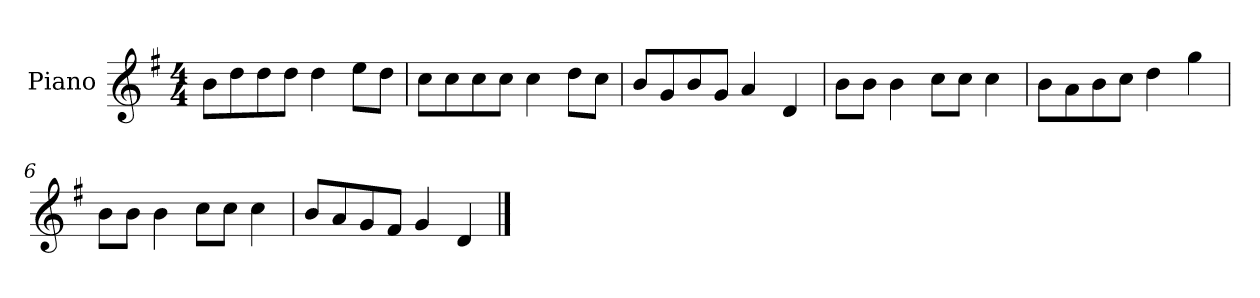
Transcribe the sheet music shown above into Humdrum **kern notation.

**kern
*part1
*staff1
*I"Piano
*I'P-no
*clefG2
*k[f#]
*M4/4
*MM90
=1
8b\L
8dd\
8dd\
8dd\J
4dd\
8ee\L
8dd\J
=2
8cc\L
8cc\
8cc\
8cc\J
4cc\
8dd\L
8cc\J
=3
8b/L
8g/
8b/
8g/J
4a/
4d/
=4
8b\L
8b\J
4b\
8cc\L
8cc\J
4cc\
=5
8b\L
8a\
8b\
8cc\J
4dd\
4gg\
=6
8b\L
8b\J
4b\
8cc\L
8cc\J
4cc\
!!LO:LB:g=z
=7
8b/L
8a/
8g/
8f#/J
4g/
4d/
==
*-
